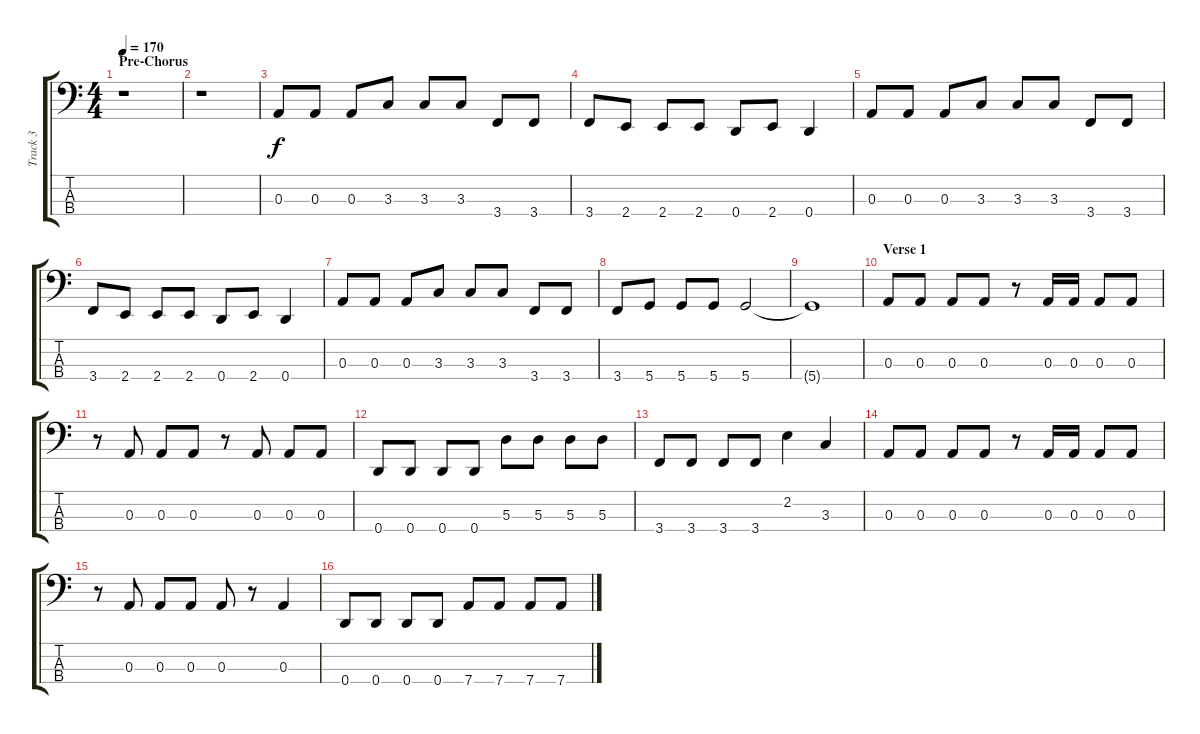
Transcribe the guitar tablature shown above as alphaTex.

\track ("Track 3" "Track 3") {instrument electricbasspick}
\staff {score tabs}
\tuning (G2 D2 A1 D1) {hide}
\ts (4 4)
\section ("" "Pre-Chorus")
\tempo 170
\clef f4
\ks c
r.1{dy f instrument electricbasspick} |
r.1 |
0.3.8 0.3.8 0.3.8 3.3.8 3.3.8 3.3.8 3.4.8 3.4.8 |
3.4.8 2.4.8 2.4.8 2.4.8 0.4.8 2.4.8 0.4.4 |
0.3.8 0.3.8 0.3.8 3.3.8 3.3.8 3.3.8 3.4.8 3.4.8 |
3.4.8 2.4.8 2.4.8 2.4.8 0.4.8 2.4.8 0.4.4 |
0.3.8 0.3.8 0.3.8 3.3.8 3.3.8 3.3.8 3.4.8 3.4.8 |
3.4.8 5.4.8 5.4.8 5.4.8 5.4.2 |
5.4{t}.1 |
\section ("" "Verse 1")
0.3.8 0.3.8 0.3.8 0.3.8 r.8 0.3.16 0.3.16 0.3.8 0.3.8 |
r.8 0.3.8 0.3.8 0.3.8 r.8 0.3.8 0.3.8 0.3.8 |
0.4.8 0.4.8 0.4.8 0.4.8 5.3.8 5.3.8 5.3.8 5.3.8 |
3.4.8 3.4.8 3.4.8 3.4.8 2.2.4 3.3.4 |
0.3.8 0.3.8 0.3.8 0.3.8 r.8 0.3.16 0.3.16 0.3.8 0.3.8 |
r.8 0.3.8 0.3.8 0.3.8 0.3.8 r.8 0.3.4 |
0.4.8 0.4.8 0.4.8 0.4.8 7.4.8 7.4.8 7.4.8 7.4.8
